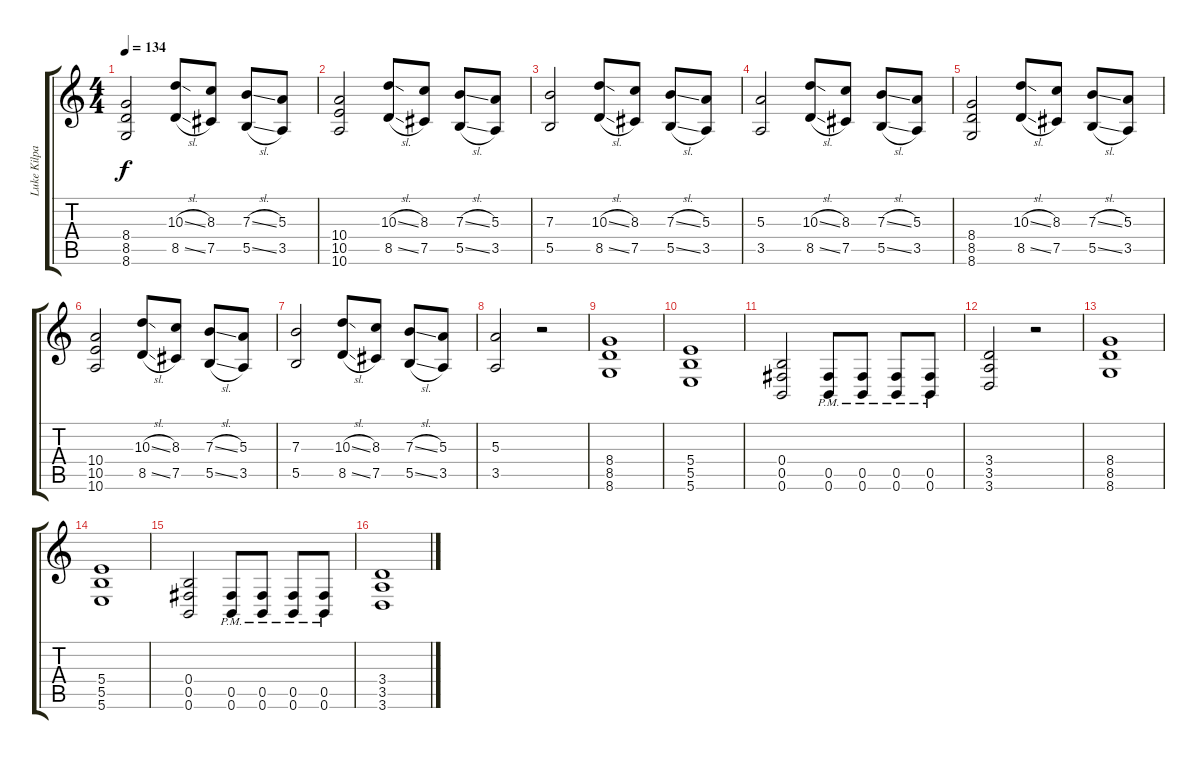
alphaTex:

\track ("Luke Kilpatric" "Luke Kilpa") {instrument distortionguitar}
\staff {score tabs}
\tuning (Db4 Ab3 E3 B2 Gb2 B1) {hide}
\ts (4 4)
\tempo 134
\clef g2
\ks c
(8.4 8.5 8.6).2{dy f} (10.3{sl} 8.5{sl}).8 (8.3 7.5).8 (7.3{sl} 5.5{sl}).8 (5.3 3.5).8 |
(10.4 10.5 10.6).2 (10.3{sl} 8.5{sl}).8 (8.3 7.5).8 (7.3{sl} 5.5{sl}).8 (5.3 3.5).8 |
(7.3 5.5).2 (10.3{sl} 8.5{sl}).8 (8.3 7.5).8 (7.3{sl} 5.5{sl}).8 (5.3 3.5).8 |
(5.3 3.5).2 (10.3{sl} 8.5{sl}).8 (8.3 7.5).8 (7.3{sl} 5.5{sl}).8 (5.3 3.5).8 |
(8.4 8.5 8.6).2 (10.3{sl} 8.5{sl}).8 (8.3 7.5).8 (7.3{sl} 5.5{sl}).8 (5.3 3.5).8 |
(10.4 10.5 10.6).2 (10.3{sl} 8.5{sl}).8 (8.3 7.5).8 (7.3{sl} 5.5{sl}).8 (5.3 3.5).8 |
(7.3 5.5).2 (10.3{sl} 8.5{sl}).8 (8.3 7.5).8 (7.3{sl} 5.5{sl}).8 (5.3 3.5).8 |
(5.3 3.5).2 r.2 |
(8.4 8.5 8.6).1 |
(5.4 5.5 5.6).1 |
(0.4 0.5 0.6).2 (0.5{pm} 0.6{pm}).8 (0.5{pm} 0.6{pm}).8 (0.5{pm} 0.6{pm}).8 (0.5{pm} 0.6{pm}).8 |
(3.4 3.5 3.6).2 r.2 |
(8.4 8.5 8.6).1 |
(5.4 5.5 5.6).1 |
(0.4 0.5 0.6).2 (0.5{pm} 0.6{pm}).8 (0.5{pm} 0.6{pm}).8 (0.5{pm} 0.6{pm}).8 (0.5{pm} 0.6{pm}).8 |
(3.4 3.5 3.6).1
